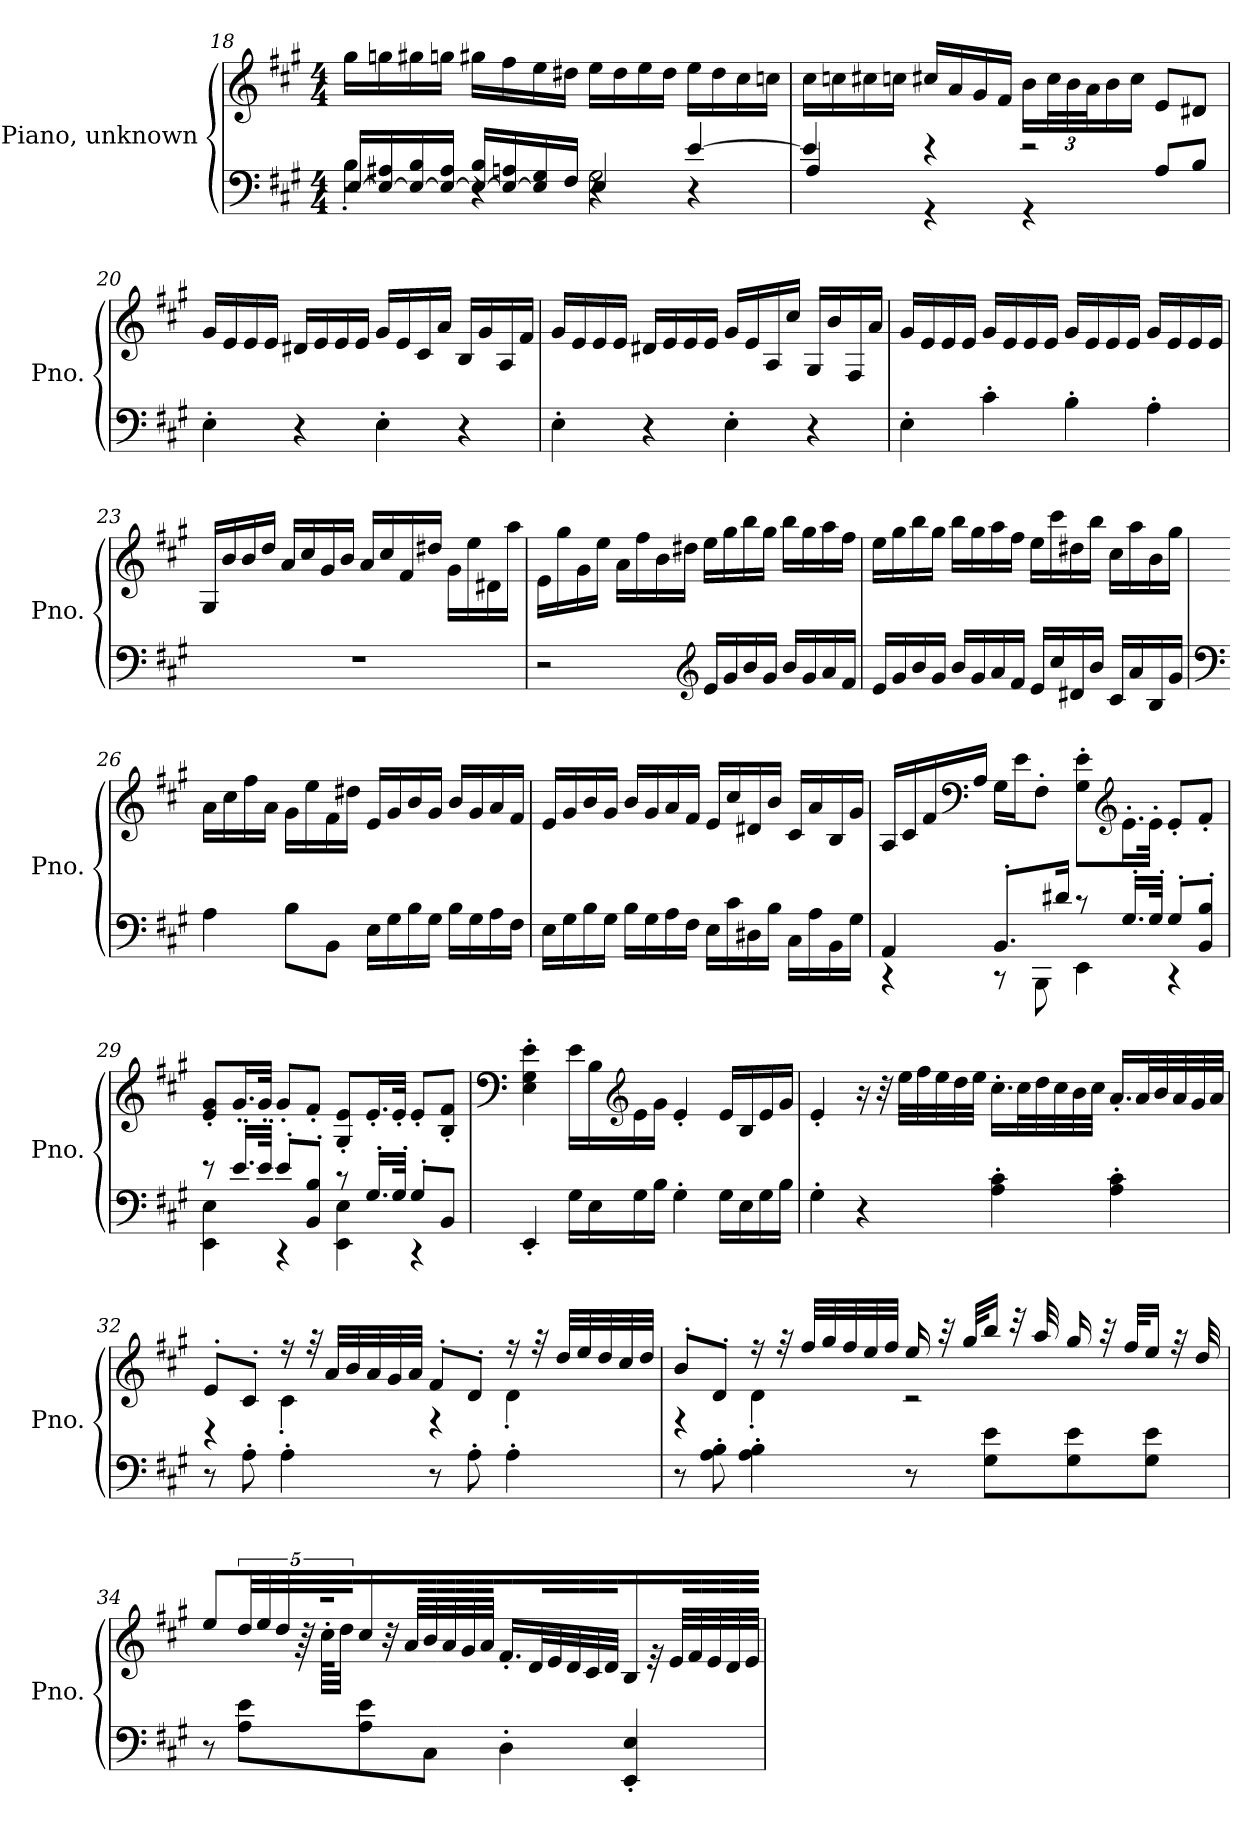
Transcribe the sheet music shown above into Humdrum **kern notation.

**kern	**kern
*part1	*part1
*staff2	*staff1
*I"Piano, unknown	*
*I'Pno.	*
*clefF4	*clefG2
*k[f#c#g#]	*k[f#c#g#]
*M4/4	*M4/4
=18	=18
*^	*
*	*^	*
2r	4B'\	[16E/LL	16gg#\LL
.	.	16E/_ 16A#X/	16ggn\
.	.	16E/_ 16B/	16gg#X\
.	.	16E/_ 16A#/JJ	16ggn\JJ
.	4r	16E/_ 16B/LL	16gg#X\LL
.	.	16E/_ 16An/	16ff#\
.	.	16E/] 16G#/	16ee\
.	.	16F#/JJ	16dd#X\JJ
4r	2G#\	4E/	16ee\LL
.	.	.	16dd#\
.	.	.	16ee\
.	.	.	16dd#\JJ
[4e/	.	4r	16ee\LL
.	.	.	16dd#\
.	.	.	16cc#\
.	.	.	16ccn\JJ
*	*v	*v	*
!!LO:LB:g=z
=19	=19	=19
4e/]	4A/	16cc#\LL
.	.	16ccn\
.	.	16cc#X\
.	.	16ccn\JJ
4r	4r	16cc#X/LL
.	.	16a/
.	.	16g#/
.	.	16f#/JJ
2r	4r	16b\LL
*	*	*Xbrackettup
.	.	48cc#\L
.	.	48b\
.	.	48a\J
.	.	16b\
.	.	16cc#\JJ
.	8A/L	8e/L
.	8B/J	8d#X/J
*v	*v	*
=20	=20
4E'\	16g#/LL
.	16e/
.	16e/
.	16e/JJ
4r	16d#X/LL
.	16e/
.	16e/
.	16e/JJ
4E'\	16g#/LL
.	16e/
.	16c#/
.	16a/JJ
4r	16B/LL
.	16g#/
.	16A/
.	16f#/JJ
!!LO:LB:g=z
=21	=21
4E'\	16g#/LL
.	16e/
.	16e/
.	16e/JJ
4r	16d#X/LL
.	16e/
.	16e/
.	16e/JJ
4E'\	16g#/LL
.	16e/
.	16A/
.	16cc#/JJ
4r	16G#/LL
.	16b/
.	16F#/
.	16a/JJ
=22	=22
4E'\	16g#/LL
.	16e/
.	16e/
.	16e/JJ
4c#'\	16g#/LL
.	16e/
.	16e/
.	16e/JJ
4B'\	16g#/LL
.	16e/
.	16e/
.	16e/JJ
4A'\	16g#/LL
.	16e/
.	16e/
.	16e/JJ
!!LO:LB:g=z
=23	=23
1r	16G#/LL
.	16b/
.	16b/
.	16dd/JJ
.	16a/LL
.	16cc#/
.	16g#/
.	16b/JJ
.	16a/LL
.	16cc#/
.	16f#/
.	16dd#X/JJ
.	16g#\LL
.	16ee\
.	16d#X\
.	16aa\JJ
=24	=24
2r	16e\LL
.	16gg#\
.	16g#\
.	16ee\JJ
.	16a\LL
.	16ff#\
.	16b\
.	16dd#X\JJ
*clefG2	*
16e/LL	16ee\LL
16g#/	16gg#\
16b/	16bb\
16g#/JJ	16gg#\JJ
16b/LL	16bb\LL
16g#/	16gg#\
16a/	16aa\
16f#/JJ	16ff#\JJ
!!LO:PB:g=z
=25	=25
16e/LL	16ee\LL
16g#/	16gg#\
16b/	16bb\
16g#/JJ	16gg#\JJ
16b/LL	16bb\LL
16g#/	16gg#\
16a/	16aa\
16f#/JJ	16ff#\JJ
16e/LL	16ee\LL
16cc#/	16ccc#\
16d#X/	16dd#X\
16b/JJ	16bb\JJ
16c#/LL	16cc#\LL
16a/	16aa\
16B/	16b\
16g#/JJ	16gg#\JJ
=26	=26
*clefF4	*
4A\	16a\LL
.	16cc#\
.	16ff#\
.	16a\JJ
8B\L	16g#\LL
.	16ee\
8BB\J	16f#\
.	16dd#X\JJ
16E\LL	16e/LL
16G#\	16g#/
16B\	16b/
16G#\JJ	16g#/JJ
16B\LL	16b/LL
16G#\	16g#/
16A\	16a/
16F#\JJ	16f#/JJ
!!LO:LB:g=z
=27	=27
16E\LL	16e/LL
16G#\	16g#/
16B\	16b/
16G#\JJ	16g#/JJ
16B\LL	16b/LL
16G#\	16g#/
16A\	16a/
16F#\JJ	16f#/JJ
16E\LL	16e/LL
16c#\	16cc#/
16D#X\	16d#X/
16B\JJ	16b/JJ
16C#\LL	16c#/LL
16A\	16a/
16BB\	16B/
16G#\JJ	16g#/JJ
=28	=28
*^	*
4AA/	4r	16A/LL
.	.	16c#/
.	.	16f#/
*	*	*clefF4
.	.	16A/JJ
8.BB'/L	8r	16G#\LL
.	.	16e\J
.	8BBB\	8F#'\J
16d#X/Jk	.	.
8r	4EE\	8G#\' 8e\'L
*	*	*clefG2
16.G#'/LL	.	16.e'\L
32G#'/JJk	.	32e'\JJk
8G#'/L	4r	8e'/L
8BB/' 8B/'J	.	8f#'/J
!!LO:LB:g=z
=29	=29	=29
8r	4EE\ 4E\	8e/' 8g#/'L
16.e'/LL	.	16.g#'/L
32e'/JJk	.	32g#'/JJk
8e'/L	4r	8g#'/L
8BB/' 8B/'J	.	8f#'/J
8r	4EE\ 4E\	8G#/' 8e/'L
16.G#'/LL	.	16.e'/L
32G#'/JJk	.	32e'/JJk
8G#'/L	4r	8e'/L
8BB/J	.	8B/' 8f#/'J
*v	*v	*
=30	=30
*	*clefF4
4EE'/	4E\' 4G#\' 4e\'
16G#\LL	16e\LL
16E\	16B\
*	*clefG2
16G#\	16e\
16B\JJ	16g#\JJ
4G#'\	4e'/
16G#\LL	16e/LL
16E\	16B/
16G#\	16e/
16B\JJ	16g#/JJ
!!LO:LB:g=z
=31	=31
4G#'\	4e'/
4r	16r
.	32r
.	32ee\LLL
.	32ff#\
.	32ee\
.	32dd\
.	32ee\JJJ
4A\' 4c#\'	16.cc#'\LL
.	32cc#\L
.	32dd\
.	32cc#\
.	32b\
.	32cc#\JJJ
4A\' 4c#\'	16.a'/LL
.	32a/L
.	32b/
.	32a/
.	32g#/
.	32a/JJJ
=32	=32
*	*^
8r	8e'/L	4r
8A'\	8c#'/J	.
4A'\	16r	4c#'\
.	32r	.
.	32a/LLL	.
.	32b/	.
.	32a/	.
.	32g#/	.
.	32a/JJJ	.
8r	8f#'/L	4r
8A'\	8d'/J	.
4A'\	16r	4d'\
.	32r	.
.	32dd/LLL	.
.	32ee/	.
.	32dd/	.
.	32cc#/	.
.	32dd/JJJ	.
!!LO:LB:g=z	!!
=33	=33	=33
8r	8b'/L	4r
8A\' 8B\'	8d'/J	.
4A\' 4B\'	16r	4d'\
.	32r	.
.	32ff#/LLL	.
.	32gg#/	.
.	32ff#/	.
.	32ee/	.
.	32ff#/JJJ	.
8r	16ee/	2r
.	32r	.
.	32gg#/KLL	.
8G#\ 8e\L	16bb/JJ	.
.	32r	.
.	32aa/	.
8G#\ 8e\	16gg#/	.
.	32r	.
.	32ff#/KLL	.
8G#\ 8e\J	16ee/JJ	.
.	32r	.
.	32dd/	.
*	*v	*v
!!LO:LB:g=z
=34	=34
8r	8ee\L
*	*brackettup
8A\ 8e\L	40dd\LL
.	40ee\
.	40dd\JJJ
.	80r
.	80cc#'\KLLL
.	40dd\JJJ
8A\ 8e\	16cc#\
.	32r
.	32a/LLL
8C#\J	32b/
.	32a/
.	32g#/
.	32a/JJJ
4D'\	16.f#'/LL
.	32d/L
.	32e/
.	32d/
.	32c#/
.	32d/JJJ
4EE/' 4E/'	16B/
.	32r
.	32e/LLL
.	32f#/
.	32e/
.	32d/
.	32e/JJJ
=	=
*-	*-
